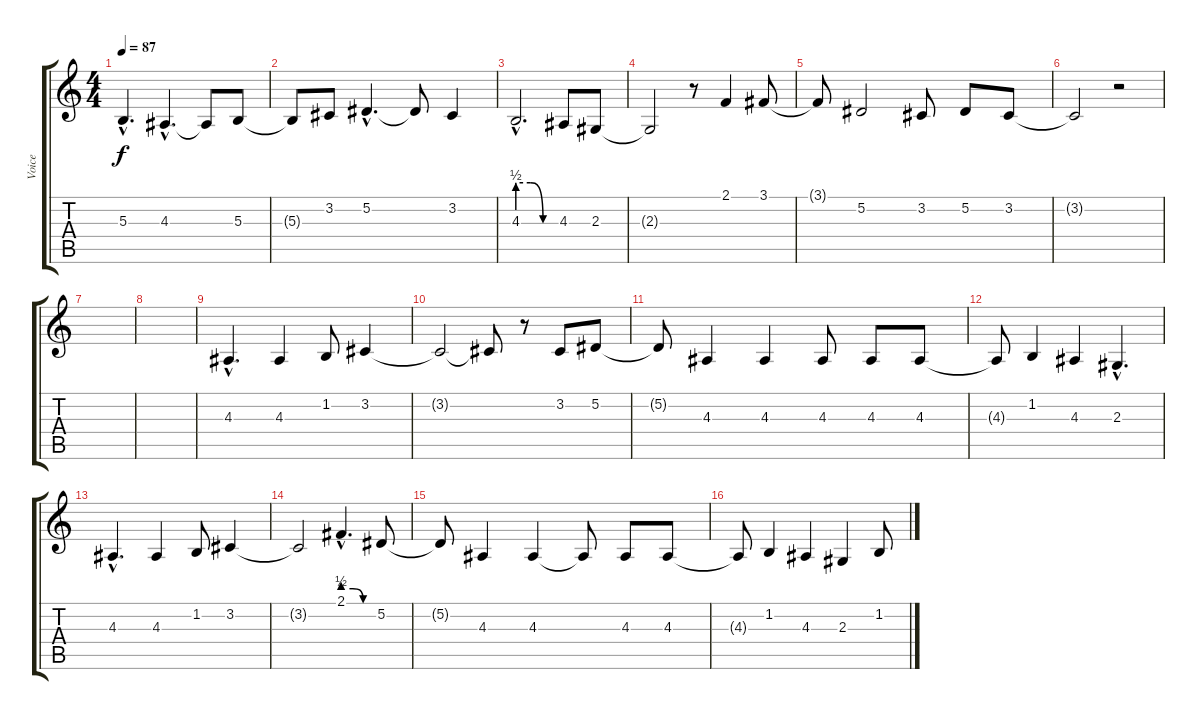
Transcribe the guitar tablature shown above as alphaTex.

\track ("Voice" "Voice") {instrument oboe}
\staff {score tabs}
\tuning (Eb4 Bb3 Gb3 Db3 Ab2 Eb2) {hide}
\ts (4 4)
\tempo 87
\clef g2
\ks c
5.3{hac}.4{d dy f} 4.3{hac}.4{d} 4.3{t}.8 5.3.8 |
5.3{t}.8 3.2.8 5.2{hac}.4{d} 5.2{t}.8 3.2.4 |
4.3{be (custom 0 2 20 2 40 0 60 0) hac}.2{d} 4.3.8 2.3.8 |
2.3{t}.2 r.8 2.1.4 3.1.8 |
3.1{t}.8 5.2.2 3.2.8 5.2.8 3.2.8 |
3.2{t}.2 r.2 |
|
|
4.3{hac}.4{d} 4.3.4 1.2.8 3.2.4 |
3.2{t}.2 3.2{t}.8 r.8 3.2.8 5.2.8 |
5.2{t}.8 4.3.4 4.3.4 4.3.8 4.3.8 4.3.8 |
4.3{t}.8 1.2.4 4.3.4 2.3{hac}.4{d} |
4.3{hac}.4{d} 4.3.4 1.2.8 3.2.4 |
3.2{t}.2 2.1{be (custom 0 2 20 2 40 0 60 0) hac}.4{d} 5.2.8 |
5.2{t}.8 4.3.4 4.3.4 4.3{t}.8 4.3.8 4.3.8 |
4.3{t}.8 1.2.4 4.3.4 2.3.4 1.2.8
